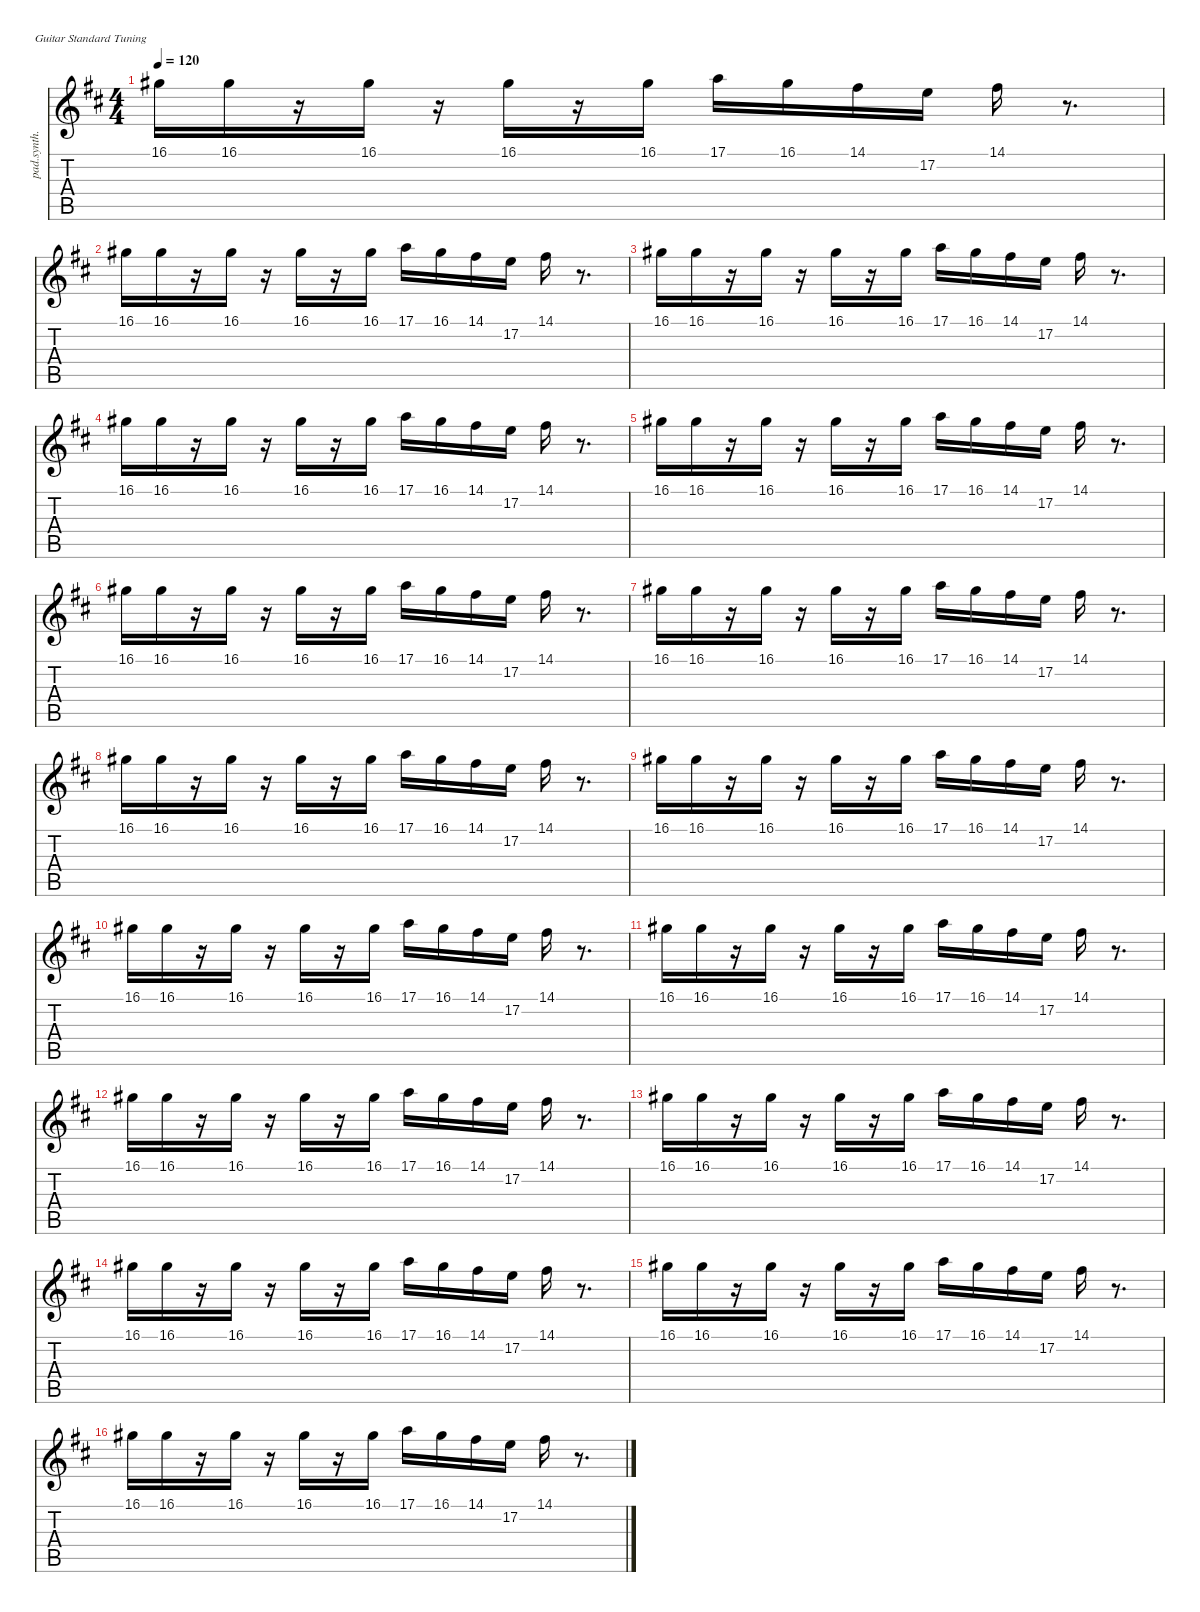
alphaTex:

\defaultSystemsLayout 4
\hideDynamics
\bracketExtendMode nobrackets
\otherSystemsTrackNameOrientation horizontal
\track ("Keyboard" "pad.synth.") {instrument pad1newage}
\staff {score tabs}
\tuning (E4 B3 G3 D3 A2 E2)
\ts (4 4)
\tempo 120
\clef g2
\ks d
16.1{acc #}.16{dy f} 16.1{acc #}.16 r.16 16.1{acc #}.16 r.16 16.1{acc #}.16 r.16 16.1{acc #}.16 17.1{acc forcenatural}.16 16.1{acc #}.16 14.1{acc #}.16 17.2{acc forcenatural}.16 14.1{acc #}.16 r.8{d} |
16.1{acc #}.16 16.1{acc #}.16 r.16 16.1{acc #}.16 r.16 16.1{acc #}.16 r.16 16.1{acc #}.16 17.1{acc forcenatural}.16 16.1{acc #}.16 14.1{acc #}.16 17.2{acc forcenatural}.16 14.1{acc #}.16 r.8{d} |
16.1{acc #}.16 16.1{acc #}.16 r.16 16.1{acc #}.16 r.16 16.1{acc #}.16 r.16 16.1{acc #}.16 17.1{acc forcenatural}.16 16.1{acc #}.16 14.1{acc #}.16 17.2{acc forcenatural}.16 14.1{acc #}.16 r.8{d} |
16.1{acc #}.16 16.1{acc #}.16 r.16 16.1{acc #}.16 r.16 16.1{acc #}.16 r.16 16.1{acc #}.16 17.1{acc forcenatural}.16 16.1{acc #}.16 14.1{acc #}.16 17.2{acc forcenatural}.16 14.1{acc #}.16 r.8{d} |
16.1{acc #}.16 16.1{acc #}.16 r.16 16.1{acc #}.16 r.16 16.1{acc #}.16 r.16 16.1{acc #}.16 17.1{acc forcenatural}.16 16.1{acc #}.16 14.1{acc #}.16 17.2{acc forcenatural}.16 14.1{acc #}.16 r.8{d} |
16.1{acc #}.16 16.1{acc #}.16 r.16 16.1{acc #}.16 r.16 16.1{acc #}.16 r.16 16.1{acc #}.16 17.1{acc forcenatural}.16 16.1{acc #}.16 14.1{acc #}.16 17.2{acc forcenatural}.16 14.1{acc #}.16 r.8{d} |
16.1{acc #}.16 16.1{acc #}.16 r.16 16.1{acc #}.16 r.16 16.1{acc #}.16 r.16 16.1{acc #}.16 17.1{acc forcenatural}.16 16.1{acc #}.16 14.1{acc #}.16 17.2{acc forcenatural}.16 14.1{acc #}.16 r.8{d} |
16.1{acc #}.16 16.1{acc #}.16 r.16 16.1{acc #}.16 r.16 16.1{acc #}.16 r.16 16.1{acc #}.16 17.1{acc forcenatural}.16 16.1{acc #}.16 14.1{acc #}.16 17.2{acc forcenatural}.16 14.1{acc #}.16 r.8{d} |
16.1{acc #}.16 16.1{acc #}.16 r.16 16.1{acc #}.16 r.16 16.1{acc #}.16 r.16 16.1{acc #}.16 17.1{acc forcenatural}.16 16.1{acc #}.16 14.1{acc #}.16 17.2{acc forcenatural}.16 14.1{acc #}.16 r.8{d} |
16.1{acc #}.16 16.1{acc #}.16 r.16 16.1{acc #}.16 r.16 16.1{acc #}.16 r.16 16.1{acc #}.16 17.1{acc forcenatural}.16 16.1{acc #}.16 14.1{acc #}.16 17.2{acc forcenatural}.16 14.1{acc #}.16 r.8{d} |
16.1{acc #}.16 16.1{acc #}.16 r.16 16.1{acc #}.16 r.16 16.1{acc #}.16 r.16 16.1{acc #}.16 17.1{acc forcenatural}.16 16.1{acc #}.16 14.1{acc #}.16 17.2{acc forcenatural}.16 14.1{acc #}.16 r.8{d} |
16.1{acc #}.16 16.1{acc #}.16 r.16 16.1{acc #}.16 r.16 16.1{acc #}.16 r.16 16.1{acc #}.16 17.1{acc forcenatural}.16 16.1{acc #}.16 14.1{acc #}.16 17.2{acc forcenatural}.16 14.1{acc #}.16 r.8{d} |
16.1{acc #}.16 16.1{acc #}.16 r.16 16.1{acc #}.16 r.16 16.1{acc #}.16 r.16 16.1{acc #}.16 17.1{acc forcenatural}.16 16.1{acc #}.16 14.1{acc #}.16 17.2{acc forcenatural}.16 14.1{acc #}.16 r.8{d} |
16.1{acc #}.16 16.1{acc #}.16 r.16 16.1{acc #}.16 r.16 16.1{acc #}.16 r.16 16.1{acc #}.16 17.1{acc forcenatural}.16 16.1{acc #}.16 14.1{acc #}.16 17.2{acc forcenatural}.16 14.1{acc #}.16 r.8{d} |
16.1{acc #}.16 16.1{acc #}.16 r.16 16.1{acc #}.16 r.16 16.1{acc #}.16 r.16 16.1{acc #}.16 17.1{acc forcenatural}.16 16.1{acc #}.16 14.1{acc #}.16 17.2{acc forcenatural}.16 14.1{acc #}.16 r.8{d} |
16.1{acc #}.16 16.1{acc #}.16 r.16 16.1{acc #}.16 r.16 16.1{acc #}.16 r.16 16.1{acc #}.16 17.1{acc forcenatural}.16 16.1{acc #}.16 14.1{acc #}.16 17.2{acc forcenatural}.16 14.1{acc #}.16 r.8{d}
